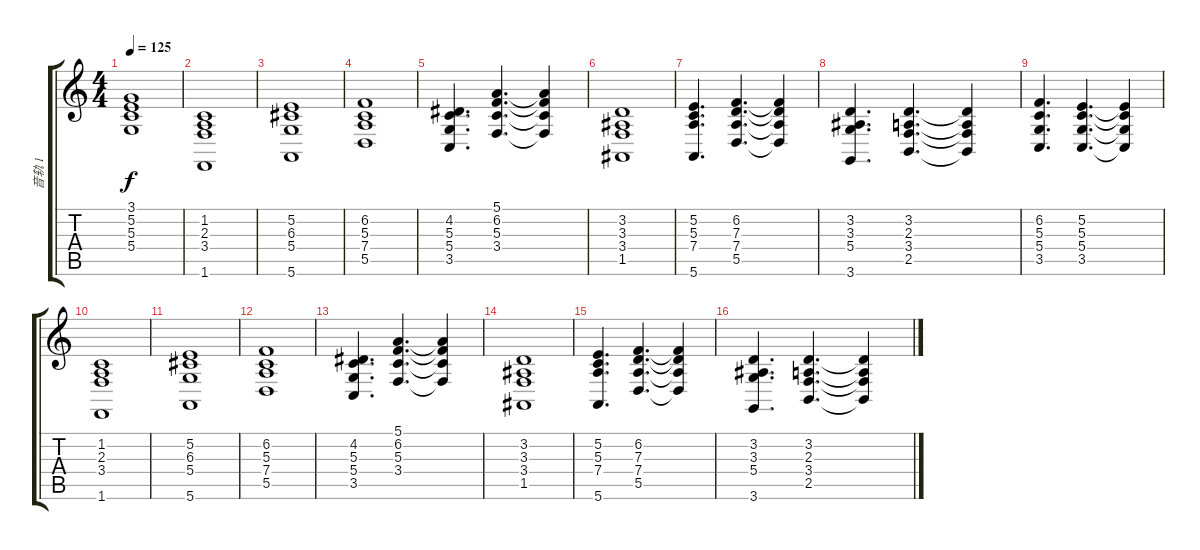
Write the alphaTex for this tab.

\track ("音轨 1" "音轨 1") {instrument electricgrandpiano}
\staff {score tabs}
\tuning (E4 B3 G3 D3 A2 E2) {hide}
\ts (4 4)
\tempo 125
\clef g2
\ks c
(3.1{t} 5.2{t} 5.3{t} 5.4{t}).1{dy f} |
(1.2 2.3 3.4 1.6).1 |
(5.2 6.3 5.4 5.6).1 |
(6.2 5.3 7.4 5.5).1 |
(4.2 5.3 5.4 3.5).4{d} (5.1 6.2 5.3 3.4).4{d} (5.1{t} 6.2{t} 5.3{t} 3.4{t}).4 |
(3.2 3.3 3.4 1.5).1 |
(5.2 5.3 7.4 5.6).4{d} (6.2 7.3 7.4 5.5).4{d} (6.2{t} 7.3{t} 7.4{t} 5.5{t}).4 |
(3.2 3.3 5.4 3.6).4{d} (3.2 2.3 3.4 2.5).4{d} (3.2{t} 2.3{t} 3.4{t} 2.5{t}).4 |
(6.2 5.3 5.4 3.5).4{d} (5.2 5.3 5.4 3.5).4{d} (5.2{t} 5.3{t} 5.4{t} 3.5{t}).4 |
(1.2 2.3 3.4 1.6).1 |
(5.2 6.3 5.4 5.6).1 |
(6.2 5.3 7.4 5.5).1 |
(4.2 5.3 5.4 3.5).4{d} (5.1 6.2 5.3 3.4).4{d} (5.1{t} 6.2{t} 5.3{t} 3.4{t}).4 |
(3.2 3.3 3.4 1.5).1 |
(5.2 5.3 7.4 5.6).4{d} (6.2 7.3 7.4 5.5).4{d} (6.2{t} 7.3{t} 7.4{t} 5.5{t}).4 |
(3.2 3.3 5.4 3.6).4{d} (3.2 2.3 3.4 2.5).4{d} (3.2{t} 2.3{t} 3.4{t} 2.5{t}).4
